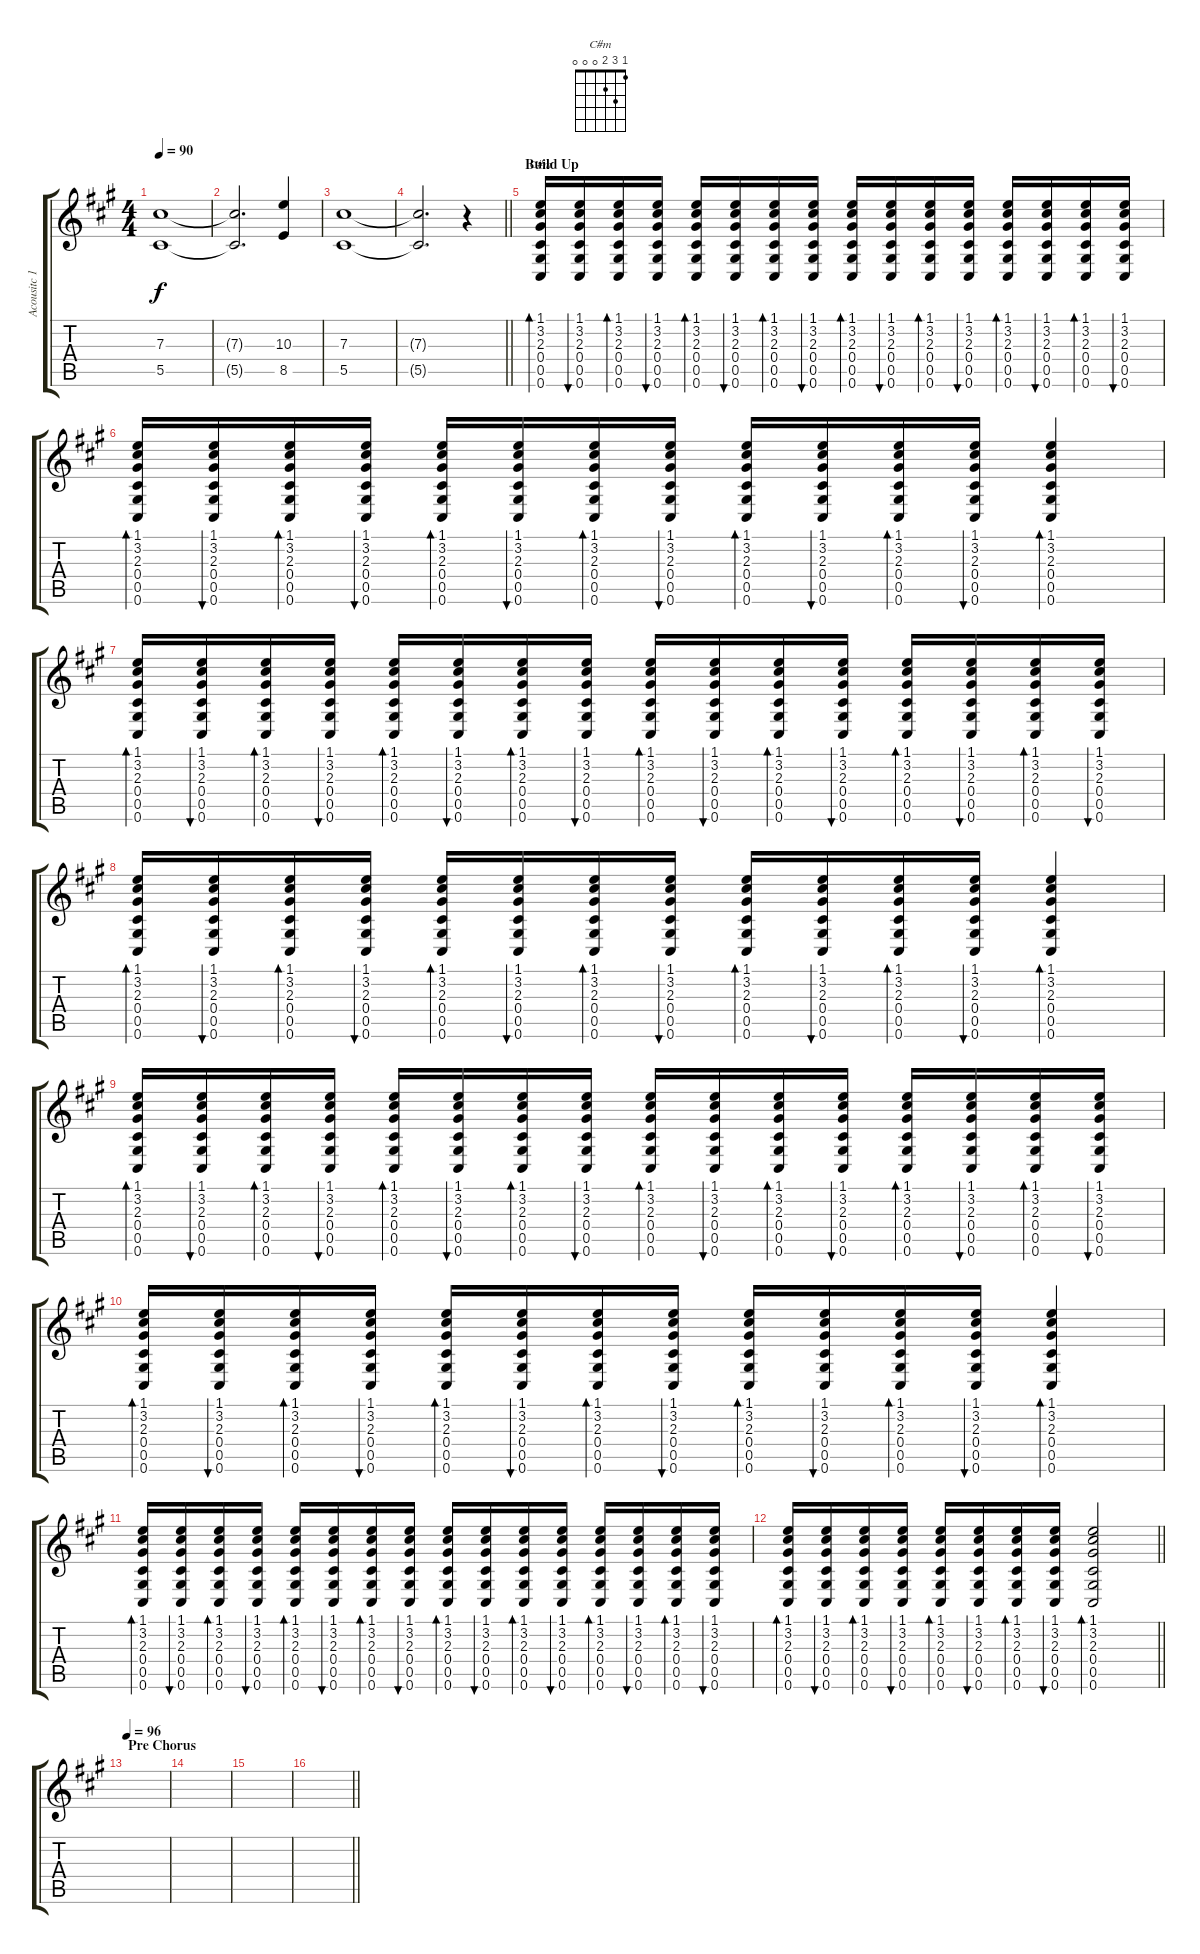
\track ("Acousitc 1" "Acousitc 1") {instrument acousticguitarsteel}
\staff {score tabs}
\tuning (Eb4 Bb3 Gb3 Db3 Ab2 Db2) {hide}
\chord ("C#m" 1 3 2 0 0 0)
\ts (4 4)
\tempo 90
\clef g2
\ks f#minor
(7.3 5.5).1{dy f} |
(7.3{t} 5.5{t}).2{d} (10.3 8.5).4 |
(7.3 5.5).1 |
\barLineRight lightlight
(7.3{t} 5.5{t}).2{d} r.4 |
\section ("" "Build Up")
(1.1 3.2 2.3 0.4 0.5 0.6).16{bd 60 ch "C#m" volume 9} (1.1 3.2 2.3 0.4 0.5 0.6).16{bu 60} (1.1 3.2 2.3 0.4 0.5 0.6).16{bd 60} (1.1 3.2 2.3 0.4 0.5 0.6).16{bu 60} (1.1 3.2 2.3 0.4 0.5 0.6).16{bd 60} (1.1 3.2 2.3 0.4 0.5 0.6).16{bu 60} (1.1 3.2 2.3 0.4 0.5 0.6).16{bd 60} (1.1 3.2 2.3 0.4 0.5 0.6).16{bu 60} (1.1 3.2 2.3 0.4 0.5 0.6).16{bd 60} (1.1 3.2 2.3 0.4 0.5 0.6).16{bu 60} (1.1 3.2 2.3 0.4 0.5 0.6).16{bd 60} (1.1 3.2 2.3 0.4 0.5 0.6).16{bu 60} (1.1 3.2 2.3 0.4 0.5 0.6).16{bd 60} (1.1 3.2 2.3 0.4 0.5 0.6).16{bu 60} (1.1 3.2 2.3 0.4 0.5 0.6).16{bd 60} (1.1 3.2 2.3 0.4 0.5 0.6).16{bu 60} |
(1.1 3.2 2.3 0.4 0.5 0.6).16{bd 60} (1.1 3.2 2.3 0.4 0.5 0.6).16{bu 60} (1.1 3.2 2.3 0.4 0.5 0.6).16{bd 60} (1.1 3.2 2.3 0.4 0.5 0.6).16{bu 60} (1.1 3.2 2.3 0.4 0.5 0.6).16{bd 60} (1.1 3.2 2.3 0.4 0.5 0.6).16{bu 60} (1.1 3.2 2.3 0.4 0.5 0.6).16{bd 60} (1.1 3.2 2.3 0.4 0.5 0.6).16{bu 60} (1.1 3.2 2.3 0.4 0.5 0.6).16{bd 60} (1.1 3.2 2.3 0.4 0.5 0.6).16{bu 60} (1.1 3.2 2.3 0.4 0.5 0.6).16{bd 60} (1.1 3.2 2.3 0.4 0.5 0.6).16{bu 60} (1.1 3.2 2.3 0.4 0.5 0.6).4{bd 60} |
(1.1 3.2 2.3 0.4 0.5 0.6).16{bd 60} (1.1 3.2 2.3 0.4 0.5 0.6).16{bu 60} (1.1 3.2 2.3 0.4 0.5 0.6).16{bd 60} (1.1 3.2 2.3 0.4 0.5 0.6).16{bu 60} (1.1 3.2 2.3 0.4 0.5 0.6).16{bd 60} (1.1 3.2 2.3 0.4 0.5 0.6).16{bu 60} (1.1 3.2 2.3 0.4 0.5 0.6).16{bd 60} (1.1 3.2 2.3 0.4 0.5 0.6).16{bu 60} (1.1 3.2 2.3 0.4 0.5 0.6).16{bd 60} (1.1 3.2 2.3 0.4 0.5 0.6).16{bu 60} (1.1 3.2 2.3 0.4 0.5 0.6).16{bd 60} (1.1 3.2 2.3 0.4 0.5 0.6).16{bu 60} (1.1 3.2 2.3 0.4 0.5 0.6).16{bd 60} (1.1 3.2 2.3 0.4 0.5 0.6).16{bu 60} (1.1 3.2 2.3 0.4 0.5 0.6).16{bd 60} (1.1 3.2 2.3 0.4 0.5 0.6).16{bu 60} |
(1.1 3.2 2.3 0.4 0.5 0.6).16{bd 60} (1.1 3.2 2.3 0.4 0.5 0.6).16{bu 60} (1.1 3.2 2.3 0.4 0.5 0.6).16{bd 60} (1.1 3.2 2.3 0.4 0.5 0.6).16{bu 60} (1.1 3.2 2.3 0.4 0.5 0.6).16{bd 60} (1.1 3.2 2.3 0.4 0.5 0.6).16{bu 60} (1.1 3.2 2.3 0.4 0.5 0.6).16{bd 60} (1.1 3.2 2.3 0.4 0.5 0.6).16{bu 60} (1.1 3.2 2.3 0.4 0.5 0.6).16{bd 60} (1.1 3.2 2.3 0.4 0.5 0.6).16{bu 60} (1.1 3.2 2.3 0.4 0.5 0.6).16{bd 60} (1.1 3.2 2.3 0.4 0.5 0.6).16{bu 60} (1.1 3.2 2.3 0.4 0.5 0.6).4{bd 60} |
(1.1 3.2 2.3 0.4 0.5 0.6).16{bd 60} (1.1 3.2 2.3 0.4 0.5 0.6).16{bu 60} (1.1 3.2 2.3 0.4 0.5 0.6).16{bd 60} (1.1 3.2 2.3 0.4 0.5 0.6).16{bu 60} (1.1 3.2 2.3 0.4 0.5 0.6).16{bd 60} (1.1 3.2 2.3 0.4 0.5 0.6).16{bu 60} (1.1 3.2 2.3 0.4 0.5 0.6).16{bd 60} (1.1 3.2 2.3 0.4 0.5 0.6).16{bu 60} (1.1 3.2 2.3 0.4 0.5 0.6).16{bd 60} (1.1 3.2 2.3 0.4 0.5 0.6).16{bu 60} (1.1 3.2 2.3 0.4 0.5 0.6).16{bd 60} (1.1 3.2 2.3 0.4 0.5 0.6).16{bu 60} (1.1 3.2 2.3 0.4 0.5 0.6).16{bd 60} (1.1 3.2 2.3 0.4 0.5 0.6).16{bu 60} (1.1 3.2 2.3 0.4 0.5 0.6).16{bd 60} (1.1 3.2 2.3 0.4 0.5 0.6).16{bu 60} |
(1.1 3.2 2.3 0.4 0.5 0.6).16{bd 60} (1.1 3.2 2.3 0.4 0.5 0.6).16{bu 60} (1.1 3.2 2.3 0.4 0.5 0.6).16{bd 60} (1.1 3.2 2.3 0.4 0.5 0.6).16{bu 60} (1.1 3.2 2.3 0.4 0.5 0.6).16{bd 60} (1.1 3.2 2.3 0.4 0.5 0.6).16{bu 60} (1.1 3.2 2.3 0.4 0.5 0.6).16{bd 60} (1.1 3.2 2.3 0.4 0.5 0.6).16{bu 60} (1.1 3.2 2.3 0.4 0.5 0.6).16{bd 60} (1.1 3.2 2.3 0.4 0.5 0.6).16{bu 60} (1.1 3.2 2.3 0.4 0.5 0.6).16{bd 60} (1.1 3.2 2.3 0.4 0.5 0.6).16{bu 60} (1.1 3.2 2.3 0.4 0.5 0.6).4{bd 60} |
(1.1 3.2 2.3 0.4 0.5 0.6).16{bd 60} (1.1 3.2 2.3 0.4 0.5 0.6).16{bu 60} (1.1 3.2 2.3 0.4 0.5 0.6).16{bd 60} (1.1 3.2 2.3 0.4 0.5 0.6).16{bu 60} (1.1 3.2 2.3 0.4 0.5 0.6).16{bd 60} (1.1 3.2 2.3 0.4 0.5 0.6).16{bu 60} (1.1 3.2 2.3 0.4 0.5 0.6).16{bd 60} (1.1 3.2 2.3 0.4 0.5 0.6).16{bu 60} (1.1 3.2 2.3 0.4 0.5 0.6).16{bd 60} (1.1 3.2 2.3 0.4 0.5 0.6).16{bu 60} (1.1 3.2 2.3 0.4 0.5 0.6).16{bd 60} (1.1 3.2 2.3 0.4 0.5 0.6).16{bu 60} (1.1 3.2 2.3 0.4 0.5 0.6).16{bd 60} (1.1 3.2 2.3 0.4 0.5 0.6).16{bu 60} (1.1 3.2 2.3 0.4 0.5 0.6).16{bd 60} (1.1 3.2 2.3 0.4 0.5 0.6).16{bu 60} |
\barLineRight lightlight
(1.1 3.2 2.3 0.4 0.5 0.6).16{bd 60} (1.1 3.2 2.3 0.4 0.5 0.6).16{bu 60} (1.1 3.2 2.3 0.4 0.5 0.6).16{bd 60} (1.1 3.2 2.3 0.4 0.5 0.6).16{bu 60} (1.1 3.2 2.3 0.4 0.5 0.6).16{bd 60} (1.1 3.2 2.3 0.4 0.5 0.6).16{bu 60} (1.1 3.2 2.3 0.4 0.5 0.6).16{bd 60} (1.1 3.2 2.3 0.4 0.5 0.6).16{bu 60} (1.1 3.2 2.3 0.4 0.5 0.6).2{bd 60} |
\section ("" "Pre Chorus")
\tempo 96
|
|
|
\barLineRight lightlight
